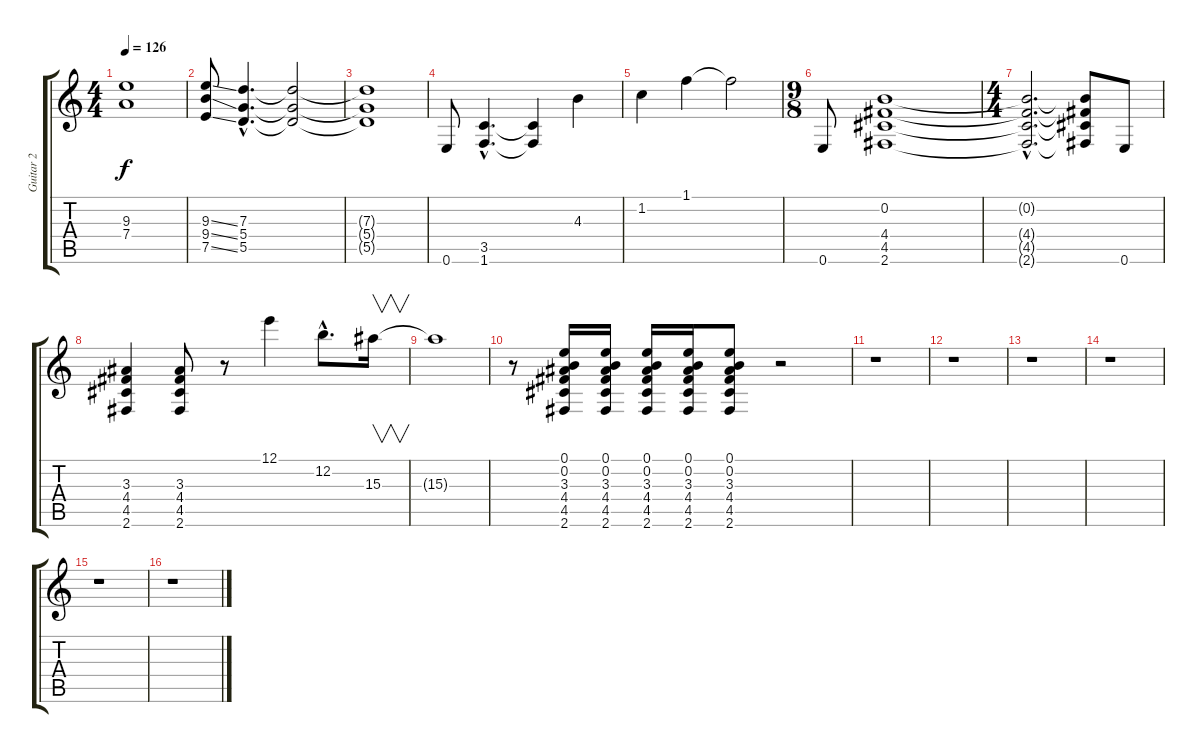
\track ("Guitar 2" "Guitar 2") {instrument overdrivenguitar}
\staff {score tabs}
\tuning (E4 B3 G3 D3 A2 E2) {hide}
\ts (4 4)
\tempo 126
\clef g2
\ks c
(9.3{t} 7.4{t}).1{dy f} |
(9.3{ss} 9.4{ss} 7.5{ss}).8 (7.3{hac} 5.4{hac} 5.5{hac}).4{d} (7.3{t} 5.4{t} 5.5{t}).2 |
(7.3{t} 5.4{t} 5.5{t}).1 |
0.6.8 (3.5{hac} 1.6{hac}).4{d} (3.5{t} 1.6{t}).4 4.3.4 |
1.2.4 1.1.4 1.1{t}.2 |
\ts (9 8)
0.6.8 (0.2 4.4 4.5 2.6).1 |
\ts (4 4)
(0.2{hac t} 4.4{hac t} 4.5{hac t} 2.6{hac t}).2{d} (0.2{t} 4.4{t} 4.5{t} 2.6{t}).8 0.6.8 |
(3.3 4.4 4.5 2.6).4 (3.3 4.4 4.5 2.6).8 r.8 12.1.4 12.2{hac}.8{d} 15.3.16{v} |
15.3{t}.1 |
r.8 (0.1 0.2 3.3 4.4 4.5 2.6).16 (0.1 0.2 3.3 4.4 4.5 2.6).16 (0.1 0.2 3.3 4.4 4.5 2.6).16 (0.1 0.2 3.3 4.4 4.5 2.6).16 (0.1 0.2 3.3 4.4 4.5 2.6).8 r.2 |
r.1 |
r.1 |
r.1 |
r.1 |
r.1 |
r.1
